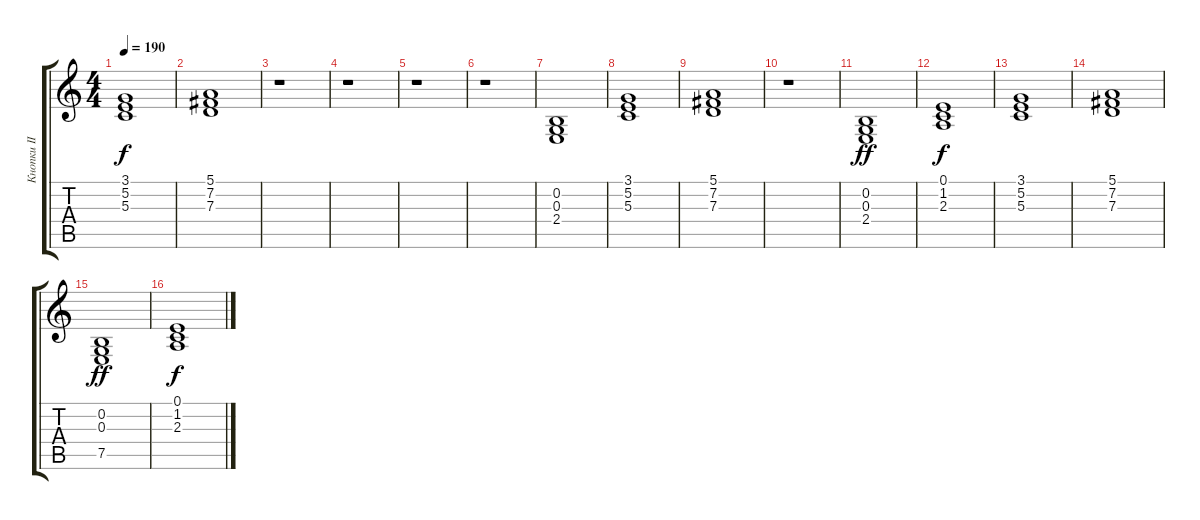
\track ("Кнопки II" "Кнопки II") {instrument choiraahs}
\staff {score tabs}
\tuning (E4 B3 G3 D3 A2 E2) {hide}
\ts (4 4)
\tempo 190
\clef g2
\ks c
(3.1 5.2 5.3).1{dy f} |
(5.1 7.2 7.3).1 |
r.1 |
r.1 |
r.1 |
r.1 |
(0.2 0.3 2.4).1 |
(3.1 5.2 5.3).1 |
(5.1 7.2 7.3).1 |
r.1 |
(0.2 0.3 2.4).1{dy ff} |
(0.1 1.2 2.3).1{dy f} |
(3.1 5.2 5.3).1 |
(5.1 7.2 7.3).1 |
(0.2 0.3 7.5).1{dy ff} |
(0.1 1.2 2.3).1{dy f}
